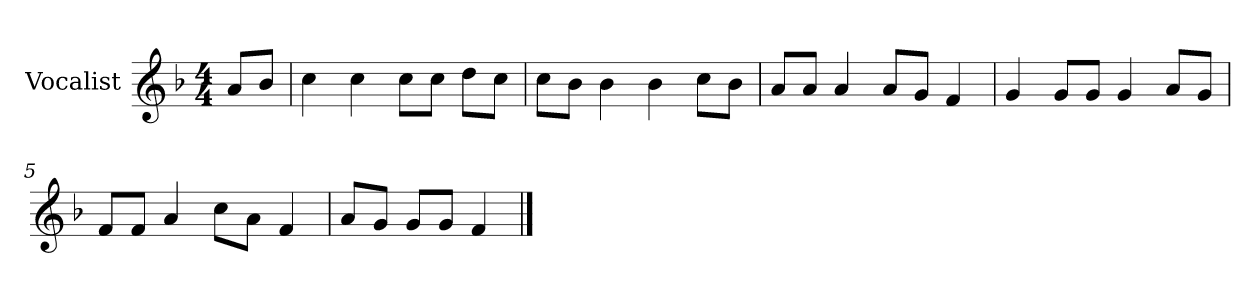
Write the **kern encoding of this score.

**kern
*part1
*staff1
*I"Vocalist
*k[b-]
*F:
*M4/4
=
8aL
8b-J
=1
4cc
4cc
8ccL
8ccJ
8ddL
8ccJ
=2
8ccL
8b-J
4b-
4b-
8ccL
8b-J
=3
8aL
8aJ
4a
8aL
8gJ
4f
=4
4g
8gL
8gJ
4g
8aL
8gJ
=5
8fL
8fJ
4a
8ccL
8aJ
4f
=6
8aL
8gJ
8gL
8gJ
4f
==
*-
